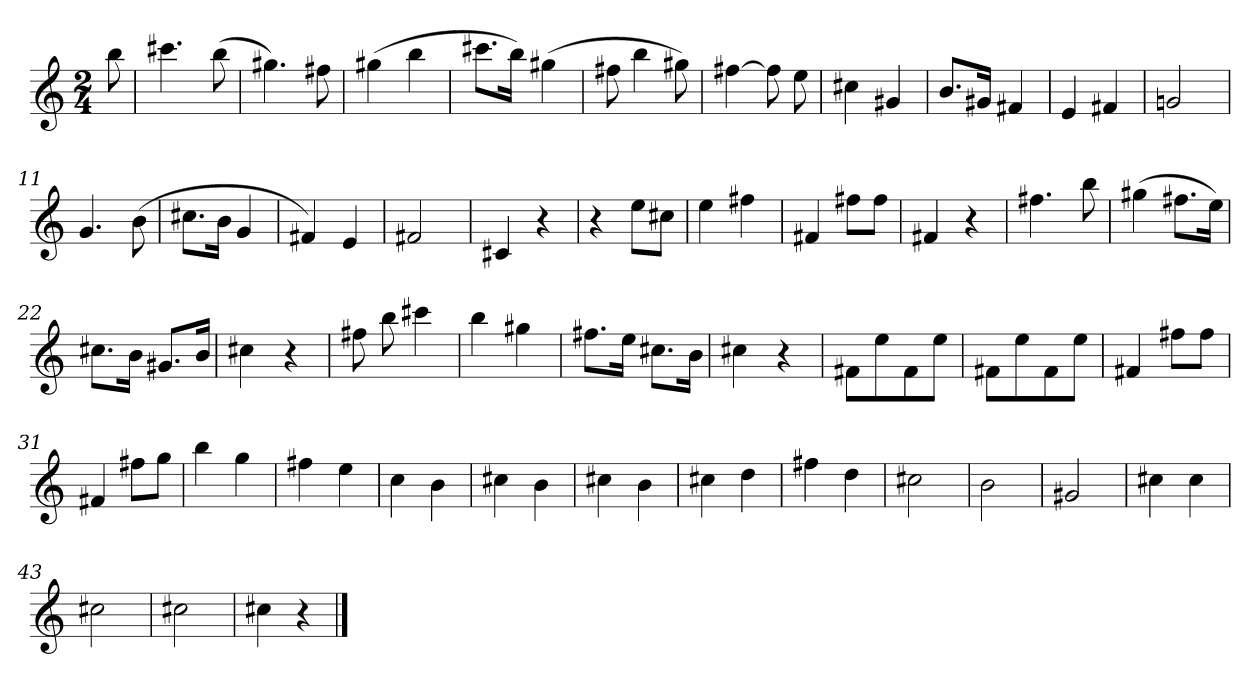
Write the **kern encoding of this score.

**kern
*part1
*staff1
*clefG2
*M2/4
=
8bb
=1
4.ccc#X
(8bb
=2
4.gg#X)
8ff#X
=3
(4gg#X
4bb
=4
8.ccc#XL
16bbJk)
(4gg#X
=5
8ff#X
4bb
8gg#X)
=6
[4ff#X
8ff#]
8ee
=7
4cc#X
4g#X
=8
8.bL
16g#XJk
4f#X
=9
4e
4f#X
=10
2gn
=11
4.g
(8b
=12
8.cc#XL
16bJk
4g
=13
4f#X)
4e
=14
2f#X
=15
4c#X
4r
=16
4r
8eeL
8cc#XJ
=17
4ee
4ff#X
=18
4f#X
8ff#XL
8ff#J
=19
4f#X
4r
=20
4.ff#X
8bb
=21
(4gg#X
8.ff#XL
16eeJk)
=22
8.cc#XL
16bJk
8.g#XL
16bJk
=23
4cc#X
4r
=24
8ff#X
8bb
4ccc#X
=25
4bb
4gg#X
=26
8.ff#XL
16eeJk
8.cc#XL
16bJk
=27
4cc#X
4r
=28
8f#XL
8ee
8f#
8eeJ
=29
8f#XL
8ee
8f#
8eeJ
=30
4f#X
8ff#XL
8ff#J
=31
4f#X
8ff#XL
8ggJ
=32
4bb
4gg
=33
4ff#X
4ee
=34
4cc
4b
=35
4cc#X
4b
=36
4cc#X
4b
=37
4cc#X
4dd
=38
4ff#X
4dd
=39
2cc#X
=40
2b
=41
2g#X
=42
4cc#X
4cc#
=43
2cc#X
=44
2cc#X
=45
4cc#X
4r
==
*-
